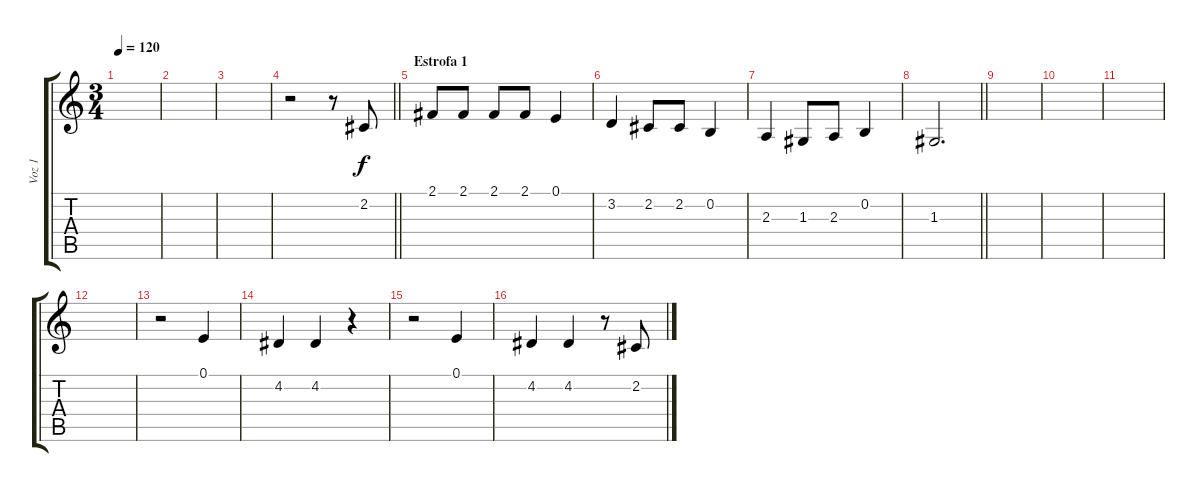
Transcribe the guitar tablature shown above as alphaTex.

\track ("Voz 1" "Voz 1") {instrument violin}
\staff {score tabs}
\tuning (E4 B3 G3 D3 A2 E2) {hide}
\ts (3 4)
\tempo 120
\clef g2
\ks c
|
|
|
\barLineRight lightlight
r.2 r.8 2.2.8 |
\section ("" "Estrofa 1")
2.1.8 2.1.8 2.1.8 2.1.8 0.1.4 |
3.2.4 2.2.8 2.2.8 0.2.4 |
2.3.4 1.3.8 2.3.8 0.2.4 |
\barLineRight lightlight
1.3.2{d} |
|
|
|
|
r.2 0.1.4 |
4.2.4 4.2.4 r.4 |
r.2 0.1.4 |
4.2.4 4.2.4 r.8 2.2.8
